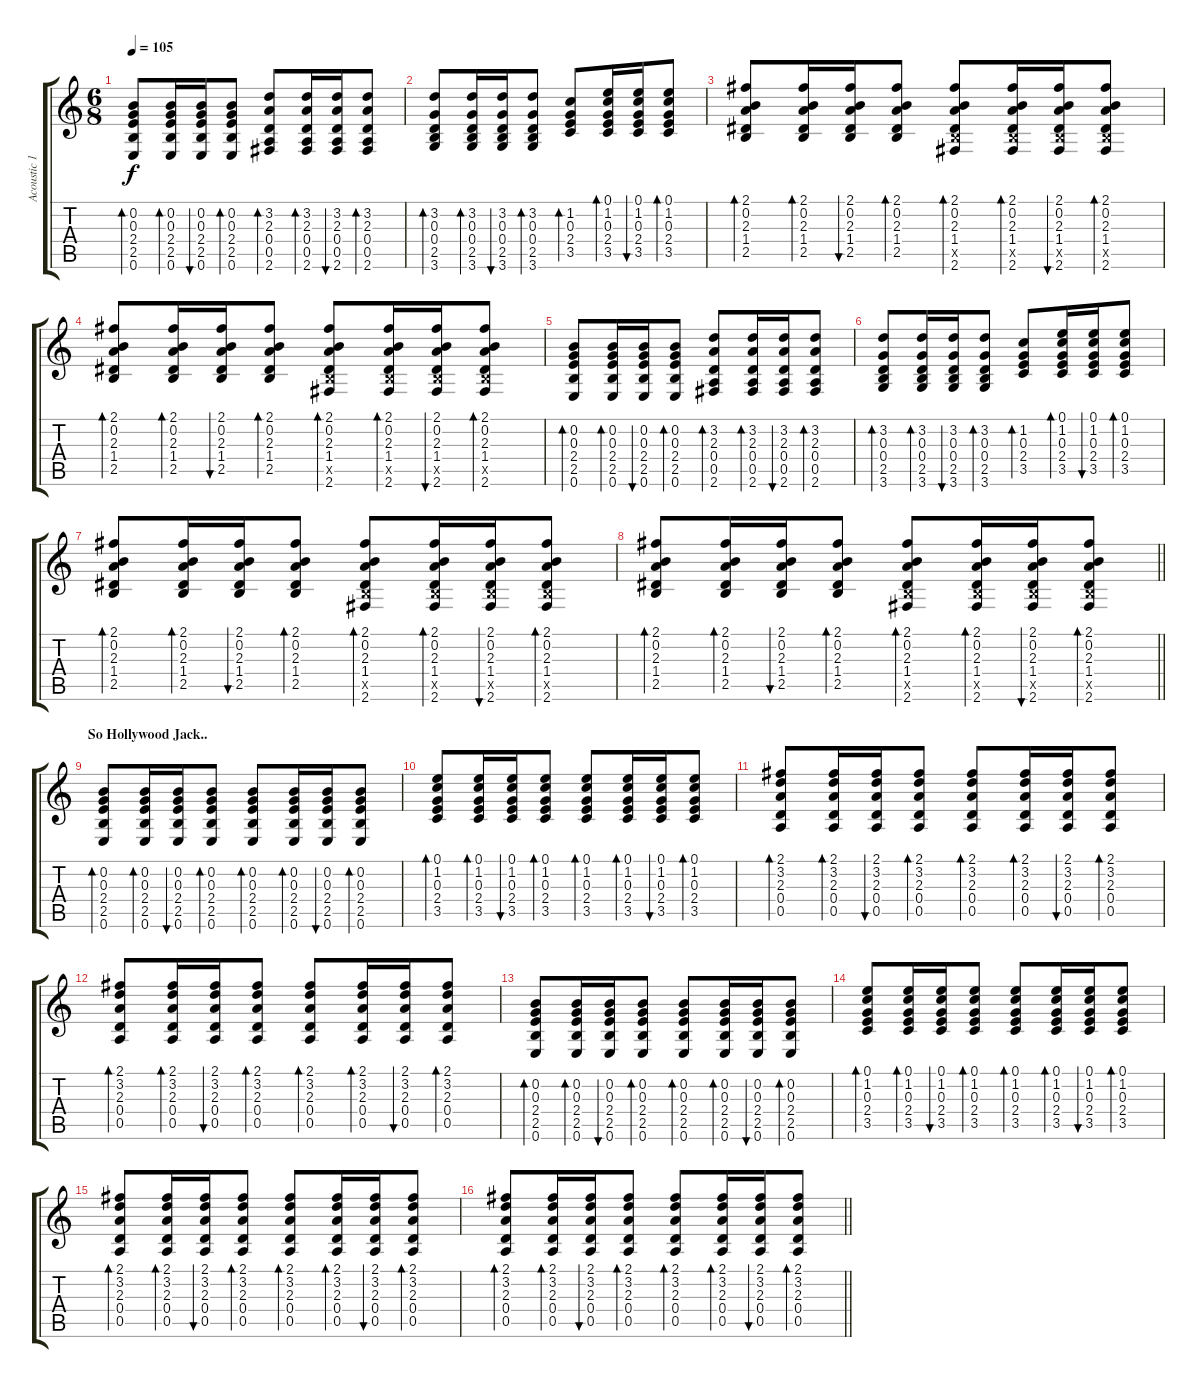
\track ("Acoustic 1" "Acoustic 1") {instrument acousticguitarsteel}
\staff {score tabs}
\tuning (E4 B3 G3 D3 A2 E2) {hide}
\ts (6 8)
\tempo 105
\clef g2
\ks c
(0.2 0.3 2.4 2.5 0.6).8{bd 60 dy f} (0.2 0.3 2.4 2.5 0.6).16{bd 60} (0.2 0.3 2.4 2.5 0.6).16{bu 60} (0.2 0.3 2.4 2.5 0.6).8{bd 60} (3.2 2.3 0.4 0.5 2.6).8{bd 60} (3.2 2.3 0.4 0.5 2.6).16{bd 60} (3.2 2.3 0.4 0.5 2.6).16{bu 60} (3.2 2.3 0.4 0.5 2.6).8{bd 60} |
(3.2 0.3 0.4 2.5 3.6).8{bd 60} (3.2 0.3 0.4 2.5 3.6).16{bd 60} (3.2 0.3 0.4 2.5 3.6).16{bu 60} (3.2 0.3 0.4 2.5 3.6).8{bd 60} (1.2 0.3 2.4 3.5).8{bd 60} (0.1 1.2 0.3 2.4 3.5).16{bd 60} (0.1 1.2 0.3 2.4 3.5).16{bu 60} (0.1 1.2 0.3 2.4 3.5).8{bd 60} |
(2.1 0.2 2.3 1.4 2.5).8{bd 60} (2.1 0.2 2.3 1.4 2.5).16{bd 60} (2.1 0.2 2.3 1.4 2.5).16{bu 60} (2.1 0.2 2.3 1.4 2.5).8{bd 60} (2.1 0.2 2.3 1.4 2.5{x} 2.6).8{bd 60} (2.1 0.2 2.3 1.4 2.5{x} 2.6).16{bd 60} (2.1 0.2 2.3 1.4 2.5{x} 2.6).16{bu 60} (2.1 0.2 2.3 1.4 2.5{x} 2.6).8{bd 60} |
(2.1 0.2 2.3 1.4 2.5).8{bd 60} (2.1 0.2 2.3 1.4 2.5).16{bd 60} (2.1 0.2 2.3 1.4 2.5).16{bu 60} (2.1 0.2 2.3 1.4 2.5).8{bd 60} (2.1 0.2 2.3 1.4 2.5{x} 2.6).8{bd 60} (2.1 0.2 2.3 1.4 2.5{x} 2.6).16{bd 60} (2.1 0.2 2.3 1.4 2.5{x} 2.6).16{bu 60} (2.1 0.2 2.3 1.4 2.5{x} 2.6).8{bd 60} |
(0.2 0.3 2.4 2.5 0.6).8{bd 60} (0.2 0.3 2.4 2.5 0.6).16{bd 60} (0.2 0.3 2.4 2.5 0.6).16{bu 60} (0.2 0.3 2.4 2.5 0.6).8{bd 60} (3.2 2.3 0.4 0.5 2.6).8{bd 60} (3.2 2.3 0.4 0.5 2.6).16{bd 60} (3.2 2.3 0.4 0.5 2.6).16{bu 60} (3.2 2.3 0.4 0.5 2.6).8{bd 60} |
(3.2 0.3 0.4 2.5 3.6).8{bd 60} (3.2 0.3 0.4 2.5 3.6).16{bd 60} (3.2 0.3 0.4 2.5 3.6).16{bu 60} (3.2 0.3 0.4 2.5 3.6).8{bd 60} (1.2 0.3 2.4 3.5).8{bd 60} (0.1 1.2 0.3 2.4 3.5).16{bd 60} (0.1 1.2 0.3 2.4 3.5).16{bu 60} (0.1 1.2 0.3 2.4 3.5).8{bd 60} |
(2.1 0.2 2.3 1.4 2.5).8{bd 60} (2.1 0.2 2.3 1.4 2.5).16{bd 60} (2.1 0.2 2.3 1.4 2.5).16{bu 60} (2.1 0.2 2.3 1.4 2.5).8{bd 60} (2.1 0.2 2.3 1.4 2.5{x} 2.6).8{bd 60} (2.1 0.2 2.3 1.4 2.5{x} 2.6).16{bd 60} (2.1 0.2 2.3 1.4 2.5{x} 2.6).16{bu 60} (2.1 0.2 2.3 1.4 2.5{x} 2.6).8{bd 60} |
\barLineRight lightlight
(2.1 0.2 2.3 1.4 2.5).8{bd 60} (2.1 0.2 2.3 1.4 2.5).16{bd 60} (2.1 0.2 2.3 1.4 2.5).16{bu 60} (2.1 0.2 2.3 1.4 2.5).8{bd 60} (2.1 0.2 2.3 1.4 2.5{x} 2.6).8{bd 60} (2.1 0.2 2.3 1.4 2.5{x} 2.6).16{bd 60} (2.1 0.2 2.3 1.4 2.5{x} 2.6).16{bu 60} (2.1 0.2 2.3 1.4 2.5{x} 2.6).8{bd 60} |
\section ("" "So Hollywood Jack..")
(0.2 0.3 2.4 2.5 0.6).8{bd 60} (0.2 0.3 2.4 2.5 0.6).16{bd 60} (0.2 0.3 2.4 2.5 0.6).16{bu 60} (0.2 0.3 2.4 2.5 0.6).8{bd 60} (0.2 0.3 2.4 2.5 0.6).8{bd 60} (0.2 0.3 2.4 2.5 0.6).16{bd 60} (0.2 0.3 2.4 2.5 0.6).16{bu 60} (0.2 0.3 2.4 2.5 0.6).8{bd 60} |
(0.1 1.2 0.3 2.4 3.5).8{bd 60} (0.1 1.2 0.3 2.4 3.5).16{bd 60} (0.1 1.2 0.3 2.4 3.5).16{bu 60} (0.1 1.2 0.3 2.4 3.5).8{bd 60} (0.1 1.2 0.3 2.4 3.5).8{bd 60} (0.1 1.2 0.3 2.4 3.5).16{bd 60} (0.1 1.2 0.3 2.4 3.5).16{bu 60} (0.1 1.2 0.3 2.4 3.5).8{bd 60} |
(2.1 3.2 2.3 0.4 0.5).8{bd 60} (2.1 3.2 2.3 0.4 0.5).16{bd 60} (2.1 3.2 2.3 0.4 0.5).16{bu 60} (2.1 3.2 2.3 0.4 0.5).8{bd 60} (2.1 3.2 2.3 0.4 0.5).8{bd 60} (2.1 3.2 2.3 0.4 0.5).16{bd 60} (2.1 3.2 2.3 0.4 0.5).16{bu 60} (2.1 3.2 2.3 0.4 0.5).8{bd 60} |
(2.1 3.2 2.3 0.4 0.5).8{bd 60} (2.1 3.2 2.3 0.4 0.5).16{bd 60} (2.1 3.2 2.3 0.4 0.5).16{bu 60} (2.1 3.2 2.3 0.4 0.5).8{bd 60} (2.1 3.2 2.3 0.4 0.5).8{bd 60} (2.1 3.2 2.3 0.4 0.5).16{bd 60} (2.1 3.2 2.3 0.4 0.5).16{bu 60} (2.1 3.2 2.3 0.4 0.5).8{bd 60} |
(0.2 0.3 2.4 2.5 0.6).8{bd 60} (0.2 0.3 2.4 2.5 0.6).16{bd 60} (0.2 0.3 2.4 2.5 0.6).16{bu 60} (0.2 0.3 2.4 2.5 0.6).8{bd 60} (0.2 0.3 2.4 2.5 0.6).8{bd 60} (0.2 0.3 2.4 2.5 0.6).16{bd 60} (0.2 0.3 2.4 2.5 0.6).16{bu 60} (0.2 0.3 2.4 2.5 0.6).8{bd 60} |
(0.1 1.2 0.3 2.4 3.5).8{bd 60} (0.1 1.2 0.3 2.4 3.5).16{bd 60} (0.1 1.2 0.3 2.4 3.5).16{bu 60} (0.1 1.2 0.3 2.4 3.5).8{bd 60} (0.1 1.2 0.3 2.4 3.5).8{bd 60} (0.1 1.2 0.3 2.4 3.5).16{bd 60} (0.1 1.2 0.3 2.4 3.5).16{bu 60} (0.1 1.2 0.3 2.4 3.5).8{bd 60} |
(2.1 3.2 2.3 0.4 0.5).8{bd 60} (2.1 3.2 2.3 0.4 0.5).16{bd 60} (2.1 3.2 2.3 0.4 0.5).16{bu 60} (2.1 3.2 2.3 0.4 0.5).8{bd 60} (2.1 3.2 2.3 0.4 0.5).8{bd 60} (2.1 3.2 2.3 0.4 0.5).16{bd 60} (2.1 3.2 2.3 0.4 0.5).16{bu 60} (2.1 3.2 2.3 0.4 0.5).8{bd 60} |
\barLineRight lightlight
(2.1 3.2 2.3 0.4 0.5).8{bd 60} (2.1 3.2 2.3 0.4 0.5).16{bd 60} (2.1 3.2 2.3 0.4 0.5).16{bu 60} (2.1 3.2 2.3 0.4 0.5).8{bd 60} (2.1 3.2 2.3 0.4 0.5).8{bd 60} (2.1 3.2 2.3 0.4 0.5).16{bd 60} (2.1 3.2 2.3 0.4 0.5).16{bu 60} (2.1 3.2 2.3 0.4 0.5).8{bd 60}
